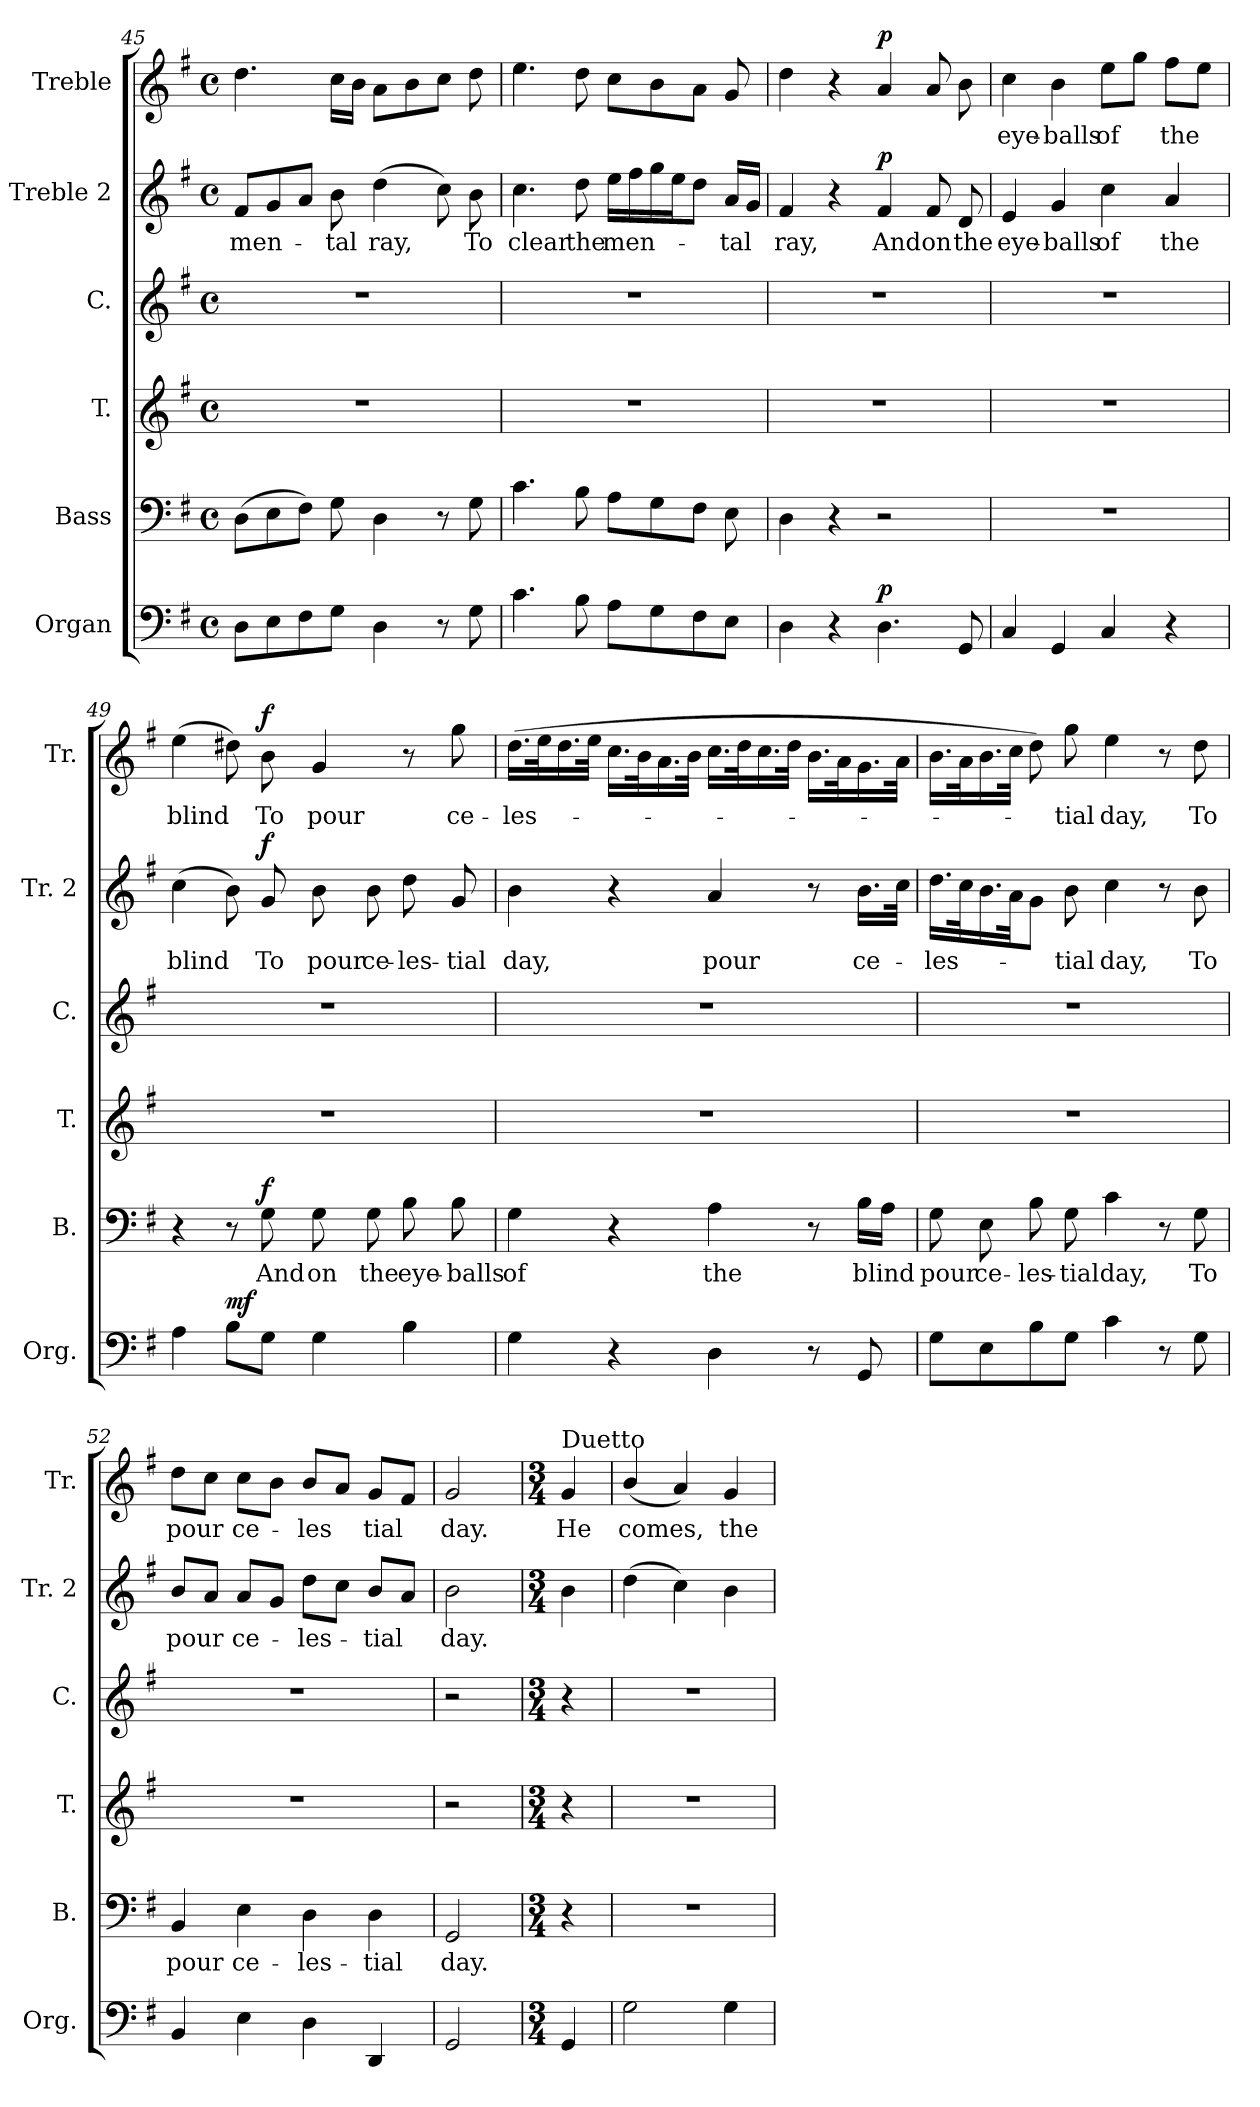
**kern	**dynam	**kern	**text	**dynam	**kern	**kern	**kern	**text	**dynam	**kern	**text	**dynam
*part6	*part6	*part5	*part5	*part5	*part4	*part3	*part2	*part2	*part2	*part1	*part1	*part1
*staff6	*staff6	*staff5	*staff5	*staff5	*staff4	*staff3	*staff2	*staff2	*staff2	*staff1	*staff1	*staff1
*I"Organ	*	*I"Bass	*	*	*I"T.	*I"C.	*I"Treble 2	*	*	*I"Treble	*	*
*I'Org.	*	*I'B.	*	*	*I'T.	*I'C.	*I'Tr. 2	*	*	*I'Tr.	*	*
*clefF4	*	*clefF4	*	*	*clefG2	*clefG2	*clefG2	*	*	*clefG2	*	*
*k[f#]	*	*k[f#]	*	*	*k[f#]	*k[f#]	*k[f#]	*	*	*k[f#]	*	*
*M4/4	*	*M4/4	*	*	*M4/4	*M4/4	*M4/4	*	*	*M4/4	*	*
*met(c)	*	*met(c)	*	*	*met(c)	*met(c)	*met(c)	*	*	*met(c)	*	*
=45	=45	=45	=45	=45	=45	=45	=45	=45	=45	=45	=45	=45
!	!	!	!	!	!	!	!	!LO:LY:b	!	!	!	!
8D\L	.	(>8D\L	.	.	1r	1r	8f#/L	men-	.	4.dd\	.	.
8E\	.	8E\	.	.	.	.	8g/	.	.	.	.	.
8F#\	.	8F#\J)	.	.	.	.	8a/J	.	.	.	.	.
!	!	!	!	!	!	!	!	!LO:LY:b	!	!	!	!
8G\J	.	8G\	.	.	.	.	8b\	-tal	.	16cc\LL	.	.
.	.	.	.	.	.	.	.	.	.	16b\JJ	.	.
!	!	!	!	!	!	!	!	!LO:LY:b	!	!	!	!
4D\	.	4D\	.	.	.	.	(>4dd\	ray,	.	8a\L	.	.
.	.	.	.	.	.	.	.	.	.	8b\	.	.
8r	.	8r	.	.	.	.	8cc\)	.	.	8cc\J	.	.
!	!	!	!	!	!	!	!	!LO:LY:b	!	!	!	!
8G\	.	8G\	.	.	.	.	8b\	To	.	8dd\	.	.
=46	=46	=46	=46	=46	=46	=46	=46	=46	=46	=46	=46	=46
!	!	!	!	!	!	!	!	!LO:LY:b	!	!	!	!
4.c\	.	4.c\	.	.	1r	1r	4.cc\	clear	.	4.ee\	.	.
!	!	!	!	!	!	!	!	!LO:LY:b	!	!	!	!
8B\	.	8B\	.	.	.	.	8dd\	the	.	8dd\	.	.
!	!	!	!	!	!	!	!	!LO:LY:b	!	!	!	!
8A\L	.	8A\L	.	.	.	.	16ee\LL	men-	.	8cc\L	.	.
.	.	.	.	.	.	.	16ff#\	.	.	.	.	.
8G\	.	8G\	.	.	.	.	16gg\	.	.	8b\	.	.
.	.	.	.	.	.	.	16ee\J	.	.	.	.	.
8F#\	.	8F#\J	.	.	.	.	8dd\J	.	.	8a\J	.	.
!	!	!	!	!	!	!	!	!LO:LY:b	!	!	!	!
8E\J	.	8E\	.	.	.	.	16a/LL	-tal	.	8g/	.	.
.	.	.	.	.	.	.	16g/JJ	.	.	.	.	.
!!LO:LB:g=z
=47	=47	=47	=47	=47	=47	=47	=47	=47	=47	=47	=47	=47
!	!	!	!	!	!	!	!	!LO:LY:b	!	!	!	!
4D\	.	4D\	.	.	1r	1r	4f#/	ray,	.	4dd\	.	.
4r	.	4r	.	.	.	.	4r	.	.	4r	.	.
!	!LO:DY:a	!	!	!	!	!	!	!LO:LY:b	!LO:DY:a	!	!	!LO:DY:a
4.D\	p	2r	.	.	.	.	4f#/	And	p	4a/	.	p
!	!	!	!	!	!	!	!	!LO:LY:b	!	!	!	!
.	.	.	.	.	.	.	8f#/	on	.	8a/	.	.
!	!	!	!	!	!	!	!	!LO:LY:b	!	!	!	!
8GG/	.	.	.	.	.	.	8d/	the	.	8b\	.	.
=48	=48	=48	=48	=48	=48	=48	=48	=48	=48	=48	=48	=48
!	!	!	!	!	!	!	!	!LO:LY:b	!	!	!LO:LY:b	!
4C/	.	1r	.	.	1r	1r	4e/	eye-	.	4cc\	eye-	.
!	!	!	!	!	!	!	!	!LO:LY:b	!	!	!LO:LY:b	!
4GG/	.	.	.	.	.	.	4g/	-balls	.	4b\	-balls	.
!	!	!	!	!	!	!	!	!LO:LY:b	!	!	!LO:LY:b	!
4C/	.	.	.	.	.	.	4cc\	of	.	8ee\L	of	.
.	.	.	.	.	.	.	.	.	.	8gg\J	.	.
!	!	!	!	!	!	!	!	!LO:LY:b	!	!	!LO:LY:b	!
4r	.	.	.	.	.	.	4a/	the	.	8ff#\L	the	.
.	.	.	.	.	.	.	.	.	.	8ee\J	.	.
=49	=49	=49	=49	=49	=49	=49	=49	=49	=49	=49	=49	=49
!	!	!	!	!	!	!	!	!LO:LY:b	!	!	!LO:LY:b	!
4A\	.	4r	.	.	1r	1r	(>4cc\	blind	.	(>4ee\	blind	.
!	!LO:DY:a	!	!	!	!	!	!	!	!	!	!	!
8B\L	mf	8r	.	.	.	.	8b\)	.	.	8dd#X\)	.	.
!	!	!	!LO:LY:b	!LO:DY:b	!	!	!	!LO:LY:b	!LO:DY:b	!	!LO:LY:b	!LO:DY:a
8G\J	.	8G\	And	f	.	.	8g/	To	f	8b\	To	f
!	!	!	!LO:LY:b	!	!	!	!	!LO:LY:b	!	!	!LO:LY:b	!
4G\	.	8G\	on	.	.	.	8b\	pour	.	4g/	pour	.
!	!	!	!LO:LY:b	!	!	!	!	!LO:LY:b	!	!	!	!
.	.	8G\	the	.	.	.	8b\	ce-	.	.	.	.
!	!	!	!LO:LY:b	!	!	!	!	!LO:LY:b	!	!	!	!
4B\	.	8B\	eye-	.	.	.	8dd\	-les-	.	8r	.	.
!	!	!	!LO:LY:b	!	!	!	!	!LO:LY:b	!	!	!LO:LY:b	!
.	.	8B\	-balls	.	.	.	8g/	-tial	.	8gg\	ce-	.
!!LO:PB:g=z
=50	=50	=50	=50	=50	=50	=50	=50	=50	=50	=50	=50	=50
!	!	!	!LO:LY:b	!	!	!	!	!LO:LY:b	!	!	!LO:LY:b	!
4G\	.	4G\	of	.	1r	1r	4b\	day,	.	(>16.dd\LL	-les-	.
.	.	.	.	.	.	.	.	.	.	32ee\K	.	.
.	.	.	.	.	.	.	.	.	.	16.dd\	.	.
.	.	.	.	.	.	.	.	.	.	32ee\JJk	.	.
4r	.	4r	.	.	.	.	4r	.	.	16.cc\LL	.	.
.	.	.	.	.	.	.	.	.	.	32b\K	.	.
.	.	.	.	.	.	.	.	.	.	16.a\	.	.
.	.	.	.	.	.	.	.	.	.	32b\JJk	.	.
!	!	!	!LO:LY:b	!	!	!	!	!LO:LY:b	!	!	!	!
4D\	.	4A\	the	.	.	.	4a/	pour	.	16.cc\LL	.	.
.	.	.	.	.	.	.	.	.	.	32dd\K	.	.
.	.	.	.	.	.	.	.	.	.	16.cc\	.	.
.	.	.	.	.	.	.	.	.	.	32dd\JJk	.	.
8r	.	8r	.	.	.	.	8r	.	.	16.b\LL	.	.
.	.	.	.	.	.	.	.	.	.	32a\K	.	.
!	!	!	!LO:LY:b	!	!	!	!	!LO:LY:b	!	!	!	!
8GG/	.	16B\LL	blind	.	.	.	16.b\LL	ce-	.	16.g\	.	.
.	.	16A\JJ	.	.	.	.	.	.	.	.	.	.
.	.	.	.	.	.	.	32cc\JJk	.	.	32a\JJk	.	.
=51	=51	=51	=51	=51	=51	=51	=51	=51	=51	=51	=51	=51
!	!	!	!LO:LY:b	!	!	!	!	!LO:LY:b	!	!	!	!
8G\L	.	8G\	pour	.	1r	1r	16.dd\LL	-les-	.	16.b\LL	.	.
.	.	.	.	.	.	.	32cc\K	.	.	32a\K	.	.
!	!	!	!LO:LY:b	!	!	!	!	!	!	!	!	!
8E\	.	8E\	ce-	.	.	.	16.b\	.	.	16.b\	.	.
.	.	.	.	.	.	.	32a\JK	.	.	32cc\JJk	.	.
!	!	!	!LO:LY:b	!	!	!	!	!	!	!	!	!
8B\	.	8B\	-les-	.	.	.	8g\J	.	.	8dd\)	.	.
!	!	!	!LO:LY:b	!	!	!	!	!LO:LY:b	!	!	!LO:LY:b	!
8G\J	.	8G\	-tial	.	.	.	8b\	-tial	.	8gg\	tial	.
!	!	!	!LO:LY:b	!	!	!	!	!LO:LY:b	!	!	!LO:LY:b	!
4c\	.	4c\	day,	.	.	.	4cc\	day,	.	4ee\	day,	.
8r	.	8r	.	.	.	.	8r	.	.	8r	.	.
!	!	!	!LO:LY:b	!	!	!	!	!LO:LY:b	!	!	!LO:LY:b	!
8G\	.	8G\	To	.	.	.	8b\	To	.	8dd\	To	.
=52	=52	=52	=52	=52	=52	=52	=52	=52	=52	=52	=52	=52
!	!	!	!LO:LY:b	!	!	!	!	!LO:LY:b	!	!	!LO:LY:b	!
4BB/	.	4BB/	pour	.	1r	1r	8b/L	pour	.	8dd\L	pour	.
.	.	.	.	.	.	.	8a/J	.	.	8cc\J	.	.
!	!	!	!LO:LY:b	!	!	!	!	!LO:LY:b	!	!	!LO:LY:b	!
4E\	.	4E\	ce-	.	.	.	8a/L	ce-	.	8cc\L	ce-	.
.	.	.	.	.	.	.	8g/J	.	.	8b\J	.	.
!	!	!	!LO:LY:b	!	!	!	!	!LO:LY:b	!	!	!LO:LY:b	!
4D\	.	4D\	-les-	.	.	.	8dd\L	-les-	.	8b/L	-les	.
.	.	.	.	.	.	.	8cc\J	.	.	8a/J	.	.
!	!	!	!LO:LY:b	!	!	!	!	!LO:LY:b	!	!	!LO:LY:b	!
4DD/	.	4D\	-tial	.	.	.	8b/L	-tial	.	8g/L	tial	.
.	.	.	.	.	.	.	8a/J	.	.	8f#/J	.	.
=53	=53	=53	=53	=53	=53	=53	=53	=53	=53	=53	=53	=53
!	!	!	!LO:LY:b	!	!	!	!	!LO:LY:b	!	!	!LO:LY:b	!
2GG/	.	2GG/	day.	.	2r	2r	2b\	day.	.	2g/	day.	.
!!LO:LB:g=z
=54	=54	=54	=54	=54	=54	=54	=54	=54	=54	=54	=54	=54
*M3/4	*	*M3/4	*	*	*M3/4	*M3/4	*M3/4	*	*	*M3/4	*	*
!	!	!	!	!	!	!	!	!	!	!LO:TX:a:t=Duetto	!	!
!	!	!	!	!	!	!	!	!	!	!	!LO:LY:b	!
4GG/	.	4r	.	.	4r	4r	4b\	.	.	4g/	He	.
=55	=55	=55	=55	=55	=55	=55	=55	=55	=55	=55	=55	=55
!	!	!	!	!	!	!	!	!	!	!	!LO:LY:b	!
2G\	.	2.r	.	.	2.r	2.r	(>4dd\	.	.	(<4b/	comes,	.
.	.	.	.	.	.	.	4cc\)	.	.	4a/)	.	.
!	!	!	!	!	!	!	!	!	!	!	!LO:LY:b	!
4G\	.	.	.	.	.	.	4b\	.	.	4g/	the	.
=	=	=	=	=	=	=	=	=	=	=	=	=
*-	*-	*-	*-	*-	*-	*-	*-	*-	*-	*-	*-	*-
